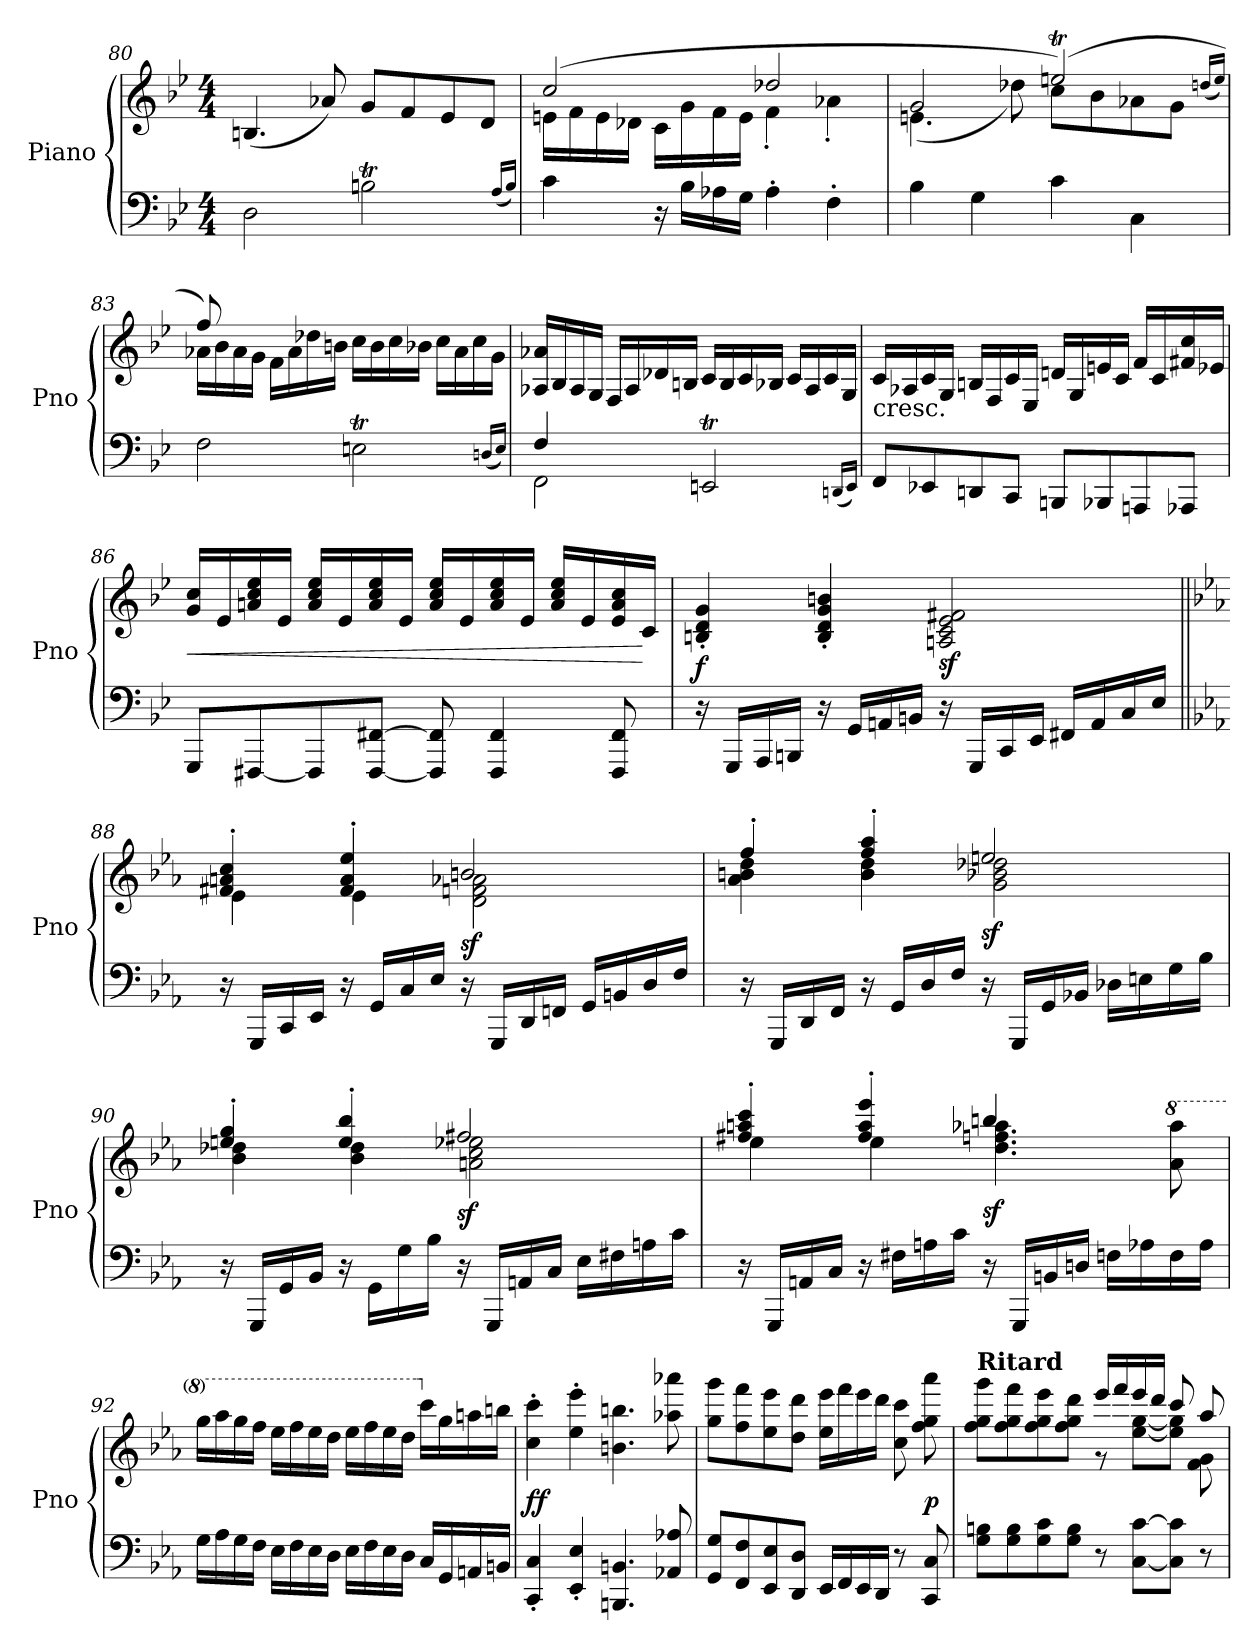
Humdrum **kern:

**kern	**kern	**dynam
*part1	*part1	*part1
*staff2	*staff1	*staff1/2
*I"Piano	*	*
*I'Pno	*	*
*clefF4	*clefG2	*
*k[b-e-]	*k[b-e-]	*
*M4/4	*M4/4	*
=80	=80	=80
2D	(4.Bn	.
.	8a-X)	.
2Bnt	8gL	.
.	8f	.
.	8e-	.
.	8dJ	.
(16qALL	.	.
16qBJJ)	.	.
=81	=81	=81
*	*^	*
4cTTT	(2cc	16enLL	.
.	.	16f	.
.	.	16e	.
.	.	16d-XJJ	.
16r	.	16cLL	.
16B-LL	.	16g	.
16A-X	.	16f	.
16GJJ	.	16eJJ	.
4A-'	2dd-X	4f'	.
4F'	.	4a-X'	.
=82	=82	=82	=82
4B-	2g	(4.en	.
4G	.	.	.
.	.	8dd-X)	.
4c	(2eent)	8ccL	.
.	.	8b-	.
4C\	.	8a-X	.
.	.	8gJ	.
.	(16qddnLL	.	.
.	16qeeJJ)	.	.
=83	=83	=83	=83
2F	8ffTTT)	16a-XLL	.
.	.	16b-	.
.	8ryy	16a-	.
.	.	16gJJ	.
.	16f\LL	2.ryy	.
.	16a-\	.	.
.	16dd-X\	.	.
.	16bn\JJ	.	.
2Ent	16ccLL	.	.
.	16b	.	.
.	16cc	.	.
.	16b-XJJ	.	.
.	16cc\LL	.	.
.	16a-\	.	.
.	16cc\	.	.
.	16g\JJ	.	.
*	*v	*v	*
(16qDnLL	.	.
16qEJJ)	.	.
=84	=84	=84
*^	*	*
4FTTT	2FF	16A-X 16a-XLL	.
.	.	16B-	.
.	.	16A-	.
.	.	16GJJ	.
4ryy	.	16FLL	.
.	.	16A-	.
.	.	16d-X	.
.	.	16BnJJ	.
2EEnt	2ryy	16cLL	.
.	.	16B	.
.	.	16c	.
.	.	16B-XJJ	.
.	.	16cLL	.
.	.	16A-	.
.	.	16c	.
.	.	16GJJ	.
*v	*v	*	*
(16qDDnLL	.	.
16qEEJJ)	.	.
=85	=85	=85
!	!LO:TX:c:t=cresc.	!
8FFTTTL	16cLL	.
.	16A-X	.
8EE-X	16c	.
.	16GJJ	.
8DDn	16BnLL	.
.	16F	.
8CCJ	16c	.
.	16E-JJ	.
8BBBnL	16dnLL	.
.	16G	.
8BBB-X	16en	.
.	16cJJ	.
8AAAn	16fLL	.
.	16c	.
8AAA-XJ	16f#X 16cc	.
.	16e-XJJ	.
=86	=86	=86
8GGGL	16g 16ccLL	<
.	16e-	.
[8FFF#X	16an 16cc 16ee-	.
.	16e-JJ	.
8FFF#]	16a 16cc 16ee-LL	.
.	16e-	.
[8FFF# [8FF#XJ	16a 16cc 16ee-	.
.	16e-JJ	.
8FFF#] 8FF#]	16a 16cc 16ee-LL	.
.	16e-	.
4FFF# 4FF#	16a 16cc 16ee-	.
.	16e-JJ	.
.	16a 16cc 16ee-LL	.
.	16e-	.
8FFF# 8FF#	16e- 16a 16cc	.
.	16cJJ	[
=87	=87	=87
16r	4Bn' 4d' 4g'	f
16GGGLL	.	.
16AAA	.	.
16BBBnJJ	.	.
16r	4B' 4d' 4g' 4bn'	.
16GGLL	.	.
16AAn	.	.
16BBnJJ	.	.
16r	2An 2c 2e- 2f#X	sf
16GGGLL	.	.
16CC	.	.
16EE-JJ	.	.
16FF#XLL	.	.
16AA	.	.
16C	.	.
16E-JJ	.	.
=88||	=88||	=88||
*k[b-e-a-]	*k[b-e-a-]	*
*	*^	*
16r	4f#X' 4an' 4cc'	4e-	.
16GGGLL	.	.	.
16CC	.	.	.
16EE-JJ	.	.	.
16r	4f#' 4a' 4ee-'	4e-	.
16GGLL	.	.	.
16C	.	.	.
16E-JJ	.	.	.
16r	2bn	2d 2fn 2a-X	sf
16GGGLL	.	.	.
16DD	.	.	.
16FFnJJ	.	.	.
16GGLL	.	.	.
16BBn	.	.	.
16D	.	.	.
16FJJ	.	.	.
=89	=89	=89	=89
16r	4ff'	4a- 4bn 4dd	.
16GGGLL	.	.	.
16DD	.	.	.
16FFJJ	.	.	.
16r	4ff' 4aa-'	4b 4dd	.
16GGLL	.	.	.
16D	.	.	.
16FJJ	.	.	.
16r	2een	2g 2b-X 2dd-X	sf
16GGGLL	.	.	.
16GG	.	.	.
16BB-XJJ	.	.	.
16D-XLL	.	.	.
16En	.	.	.
16G	.	.	.
16B-JJ	.	.	.
=90	=90	=90	=90
16r	4een' 4gg'	4b- 4dd-X	.
16GGGLL	.	.	.
16GG	.	.	.
16BB-JJ	.	.	.
16r	4ee' 4bb-'	4b- 4dd-	.
16GGLL	.	.	.
16G	.	.	.
16B-JJ	.	.	.
16r	2ff#X	2an 2cc 2ee-X	sf
16GGGLL	.	.	.
16AAn	.	.	.
16CJJ	.	.	.
16E-LL	.	.	.
16F#X	.	.	.
16An	.	.	.
16cJJ	.	.	.
=91	=91	=91	=91
16r	4ff#X' 4aan' 4ccc'	4ee-	.
16GGGLL	.	.	.
16AAn	.	.	.
16CJJ	.	.	.
16r	4ff#' 4aa' 4eee-'	4ee-	.
16F#XLL	.	.	.
16An	.	.	.
16cJJ	.	.	.
16r	4bbn	4.dd 4.ffn 4.aa-X	sf
16GGGLL	.	.	.
16BBn	.	.	.
16DnJJ	.	.	.
16FnLL	4ryy	.	.
16A-X	.	.	.
*	*8va	*	*
16F	.	8aa- 8aaa-	.
16A-JJ	.	.	.
*	*v	*v	*
=92	=92	=92
16GLL	16gggLL	.
16A-	16aaa-	.
16G	16ggg	.
16FJJ	16fffJJ	.
16E-LL	16eee-LL	.
16F	16fff	.
16E-	16eee-	.
16DJJ	16dddJJ	.
16E-LL	16eee-LL	.
16F	16fff	.
16E-	16eee-	.
16DJJ	16dddJJ	.
*	*X8va	*
16CLL	16cccLL	.
16GG	16gg	.
16AAn	16aan	.
16BBnJJ	16bbnJJ	.
=93	=93	=93
4CC' 4C'	4cc' 4ccc'	ff
4EE-' 4E-'	4ee-' 4eee-'	.
4.BBBn 4.BBn	4.bn 4.bbn	.
8AA-X/ 8A-X/	8aa-X 8aaa-X	.
=94	=94	=94
8GG 8GL	8gg 8gggL	.
8FF 8F	8ff 8fff	.
8EE- 8E-	8ee- 8eee-	.
8DD 8DJ	8dd 8dddJ	.
16EE-LL	16ee- 16eee-LL	.
16FF	16fff	.
16EE-	16eee-	.
16DDJJ	16dddJJ	.
8r	8cc 8ccc	.
8CC 8C	8ff 8gg 8aaa-	p
=95	=95	=95
*	*^	*
!	!LO:TX:a:B:t=Ritard	!	!
8G 8BnL	8ff 8gg 8gggL	2ryy	.
8G 8B	8ff 8gg 8fff	.	.
8G 8c	8ff 8gg 8eee-	.	.
8G 8BJ	8ff 8gg 8dddJ	.	.
8r	16eee-LL	8r	.
.	16fff	.	.
[8C [8cL	16eee-	[8ee- [8ggL	.
.	16dddJJ	.	.
8C] 8c]J	8ccc	8ee-] 8gg]J	.
8r	8aa-	8f 8g	.
*	*v	*v	*
=	=	=
*-	*-	*-
